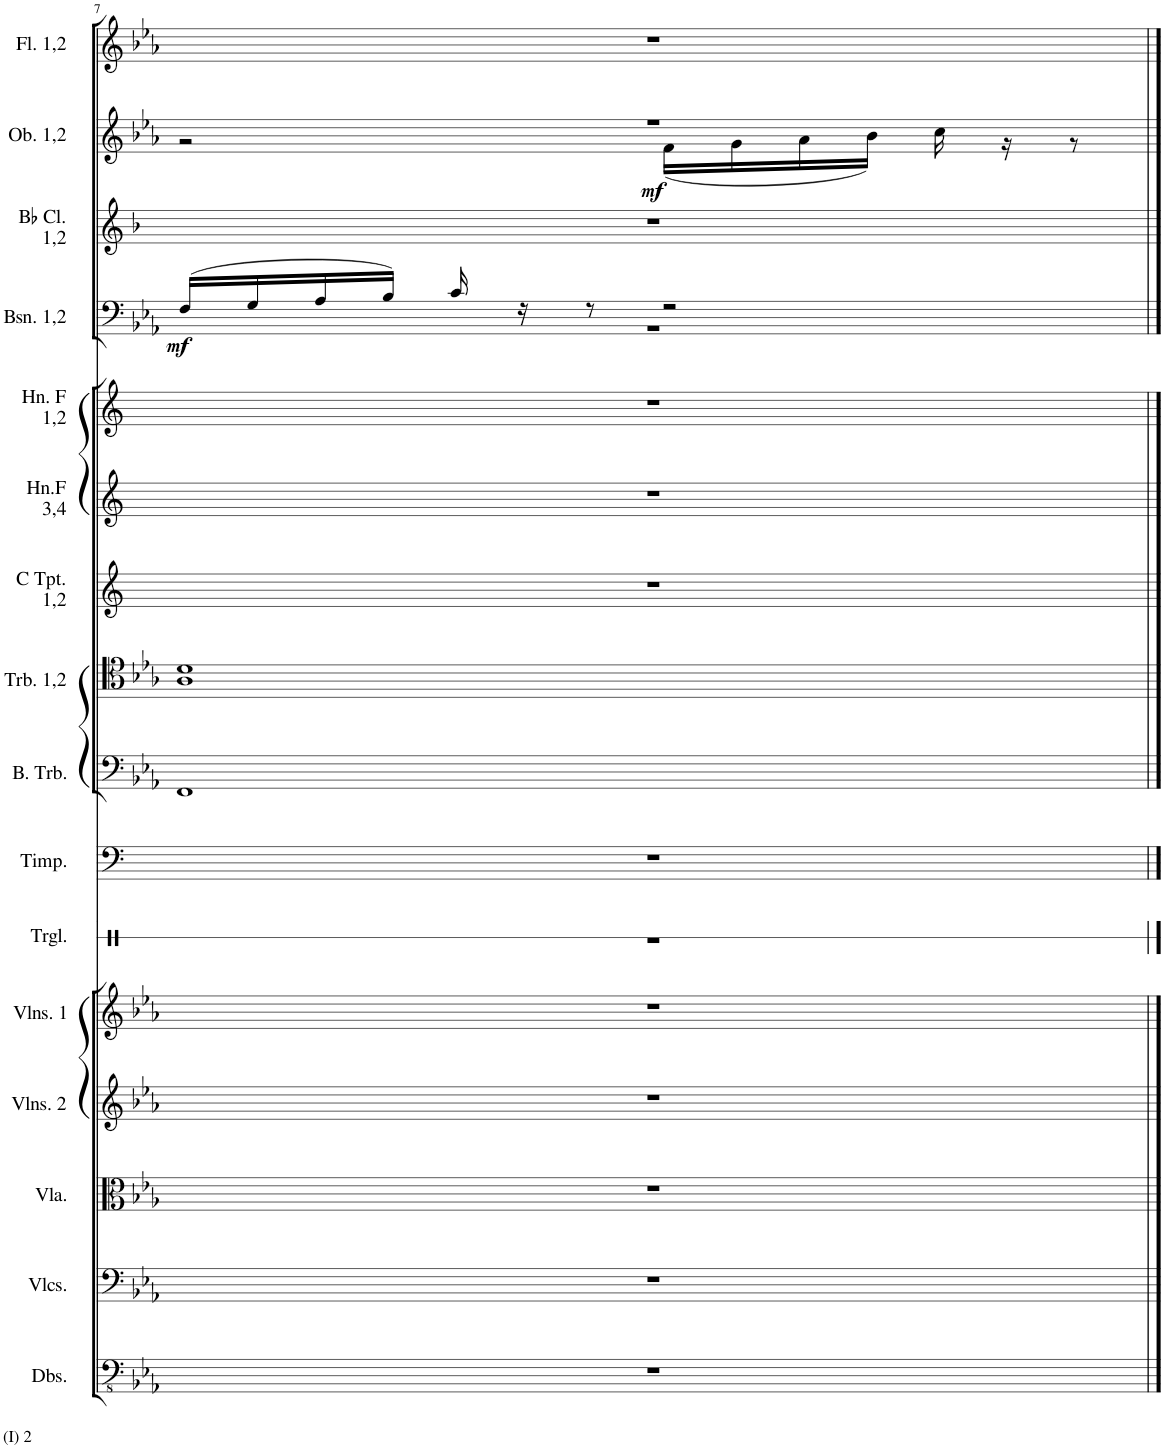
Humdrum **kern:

**kern	**kern	**kern	**kern	**kern	**kern	**kern	**kern	**kern	**kern	**kern	**kern	**kern	**dynam	**kern	**kern	**dynam	**kern
*part16	*part15	*part14	*part13	*part12	*part11	*part10	*part9	*part8	*part7	*part6	*part5	*part4	*part4	*part3	*part2	*part2	*part1
*staff16	*staff15	*staff14	*staff13	*staff12	*staff11	*staff10	*staff9	*staff8	*staff7	*staff6	*staff5	*staff4	*staff4	*staff3	*staff2	*staff2	*staff1
*I"Double Basses	*I"Violoncellos	*I"Viola	*I"Violins 2	*I"Violins 1	*I"Triangle	*I"Timpani	*I"Bass Trombone	*I"Trombone 1,2	*I"C Trumpet 1,2	*I"Horn(F) 3,4	*I"Horn(F) 1,2	*I"Basson 1,2	*	*I"Bb Clarinet 1,2	*I"Oboe 1,2	*	*I"Flute 1,2
*I'Dbs.	*I'Vlcs.	*I'Vla.	*I'Vlns. 2	*I'Vlns. 1	*I'Trgl.	*I'Timp.	*I'B. Trb.	*I'Trb. 1,2	*I'C Tpt.  1,2	*I'Hn.F  3,4	*I'Hn. F  1,2	*I'Bsn. 1,2	*	*I'Bb Cl.  1,2	*I'Ob. 1,2	*	*I'Fl. 1,2
!!LO:PB:g=z
*clefFv4	*clefF4	*clefC3	*clefG2	*clefG2	*clefX	*clefF4	*clefF4	*clefC4	*clefG2	*clefG2	*clefG2	*clefF4	*	*clefG2	*clefG2	*	*clefG2
*	*	*	*	*	*	*	*	*	*	*Trd4c7	*Trd4c7	*	*	*Trd1c2	*	*	*
*k[b-e-a-]	*k[b-e-a-]	*k[b-e-a-]	*k[b-e-a-]	*k[b-e-a-]	*k[]	*k[]	*k[b-e-a-]	*k[b-e-a-]	*k[]	*k[]	*k[]	*k[b-e-a-]	*	*k[b-]	*k[b-e-a-]	*	*k[b-e-a-]
*M4/4	*M4/4	*M4/4	*M4/4	*M4/4	*M4/4	*M4/4	*M4/4	*M4/4	*M4/4	*M4/4	*M4/4	*M4/4	*	*M4/4	*M4/4	*	*M4/4
*met(c|)	*met(c|)	*met(c|)	*met(c|)	*met(c|)	*met(c|)	*met(c|)	*met(c|)	*met(c|)	*met(c|)	*met(c|)	*met(c|)	*met(c|)	*	*met(c|)	*met(c|)	*	*met(c|)
=7	=7	=7	=7	=7	=7	=7	=7	=7	=7	=7	=7	=7	=7	=7	=7	=7	=7
*	*	*	*	*	*	*	*	*^	*	*	*	*^	*	*	*^	*	*
!	!	!	!	!	!	!	!	!	!	!	!	!	!	!	!LO:DY:b	!	!	!	!	!
1r	1r	1r	1r	1r	1r	1r	1FF	1d	1A-	1r	1r	1r	(16F/LL	1r	mf	1r	1r	2r	.	1r
.	.	.	.	.	.	.	.	.	.	.	.	.	16G/	.	.	.	.	.	.	.
.	.	.	.	.	.	.	.	.	.	.	.	.	16A-/	.	.	.	.	.	.	.
.	.	.	.	.	.	.	.	.	.	.	.	.	16B-/JJ)	.	.	.	.	.	.	.
.	.	.	.	.	.	.	.	.	.	.	.	.	16c/	.	.	.	.	.	.	.
.	.	.	.	.	.	.	.	.	.	.	.	.	16r	.	.	.	.	.	.	.
.	.	.	.	.	.	.	.	.	.	.	.	.	8r	.	.	.	.	.	.	.
!	!	!	!	!	!	!	!	!	!	!	!	!	!	!	!	!	!	!	!LO:DY:b	!
.	.	.	.	.	.	.	.	.	.	.	.	.	2r	.	.	.	.	(16f\LL	mf	.
.	.	.	.	.	.	.	.	.	.	.	.	.	.	.	.	.	.	16g\	.	.
.	.	.	.	.	.	.	.	.	.	.	.	.	.	.	.	.	.	16a-\	.	.
.	.	.	.	.	.	.	.	.	.	.	.	.	.	.	.	.	.	16b-\JJ)	.	.
.	.	.	.	.	.	.	.	.	.	.	.	.	.	.	.	.	.	16cc\	.	.
.	.	.	.	.	.	.	.	.	.	.	.	.	.	.	.	.	.	16r	.	.
.	.	.	.	.	.	.	.	.	.	.	.	.	.	.	.	.	.	8r	.	.
*	*	*	*	*	*	*	*	*v	*v	*	*	*	*v	*v	*	*	*v	*v	*	*
==	==	==	==	==	==	==	==	==	==	==	==	==	==	==	==	==	==
*-	*-	*-	*-	*-	*-	*-	*-	*-	*-	*-	*-	*-	*-	*-	*-	*-	*-
